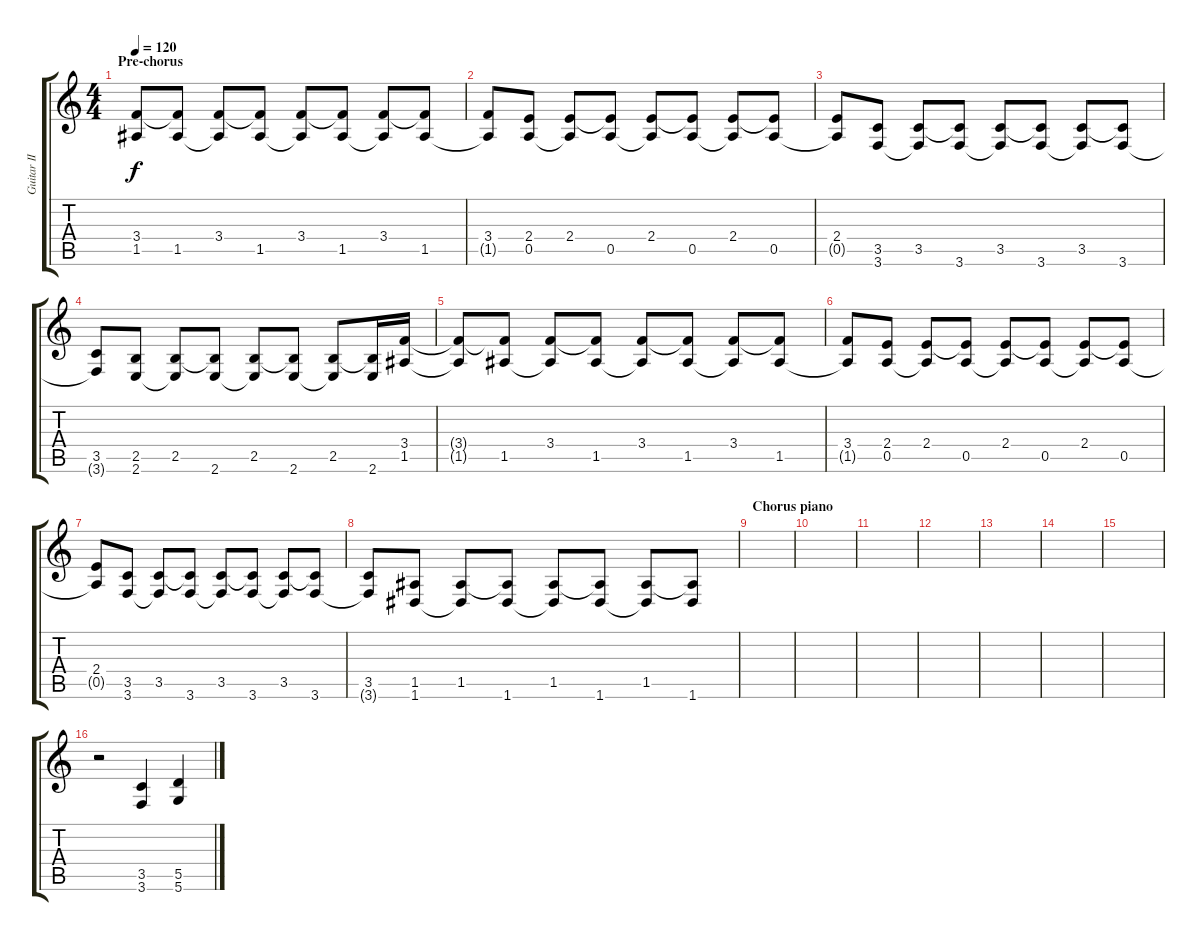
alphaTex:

\track ("Guitar II" "Guitar II") {instrument distortionguitar}
\staff {score tabs}
\tuning (E4 B3 G3 D3 A2 D2) {hide}
\ts (4 4)
\section ("" "Pre-chorus")
\tempo 120
\clef g2
\ks c
(3.4{t} 1.5{t}).8{dy f} (3.4{t} 1.5).8 (3.4 1.5{t}).8 (3.4{t} 1.5).8 (3.4 1.5{t}).8 (3.4{t} 1.5).8 (3.4 1.5{t}).8 (3.4{t} 1.5).8 |
(3.4 1.5{t}).8 (2.4 0.5).8 (2.4 0.5{t}).8 (2.4{t} 0.5).8 (2.4 0.5{t}).8 (2.4{t} 0.5).8 (2.4 0.5{t}).8 (2.4{t} 0.5).8 |
(2.4 0.5{t}).8 (3.5 3.6).8 (3.5 3.6{t}).8 (3.5{t} 3.6).8 (3.5 3.6{t}).8 (3.5{t} 3.6).8 (3.5 3.6{t}).8 (3.5{t} 3.6).8 |
(3.5 3.6{t}).8 (2.5 2.6).8 (2.5 2.6{t}).8 (2.5{t} 2.6).8 (2.5 2.6{t}).8 (2.5{t} 2.6).8 (2.5 2.6{t}).8 (2.5{t} 2.6).16 (3.4 1.5).16 |
(3.4{t} 1.5{t}).8 (3.4{t} 1.5).8 (3.4 1.5{t}).8 (3.4{t} 1.5).8 (3.4 1.5{t}).8 (3.4{t} 1.5).8 (3.4 1.5{t}).8 (3.4{t} 1.5).8 |
(3.4 1.5{t}).8 (2.4 0.5).8 (2.4 0.5{t}).8 (2.4{t} 0.5).8 (2.4 0.5{t}).8 (2.4{t} 0.5).8 (2.4 0.5{t}).8 (2.4{t} 0.5).8 |
(2.4 0.5{t}).8 (3.5 3.6).8 (3.5 3.6{t}).8 (3.5{t} 3.6).8 (3.5 3.6{t}).8 (3.5{t} 3.6).8 (3.5 3.6{t}).8 (3.5{t} 3.6).8 |
(3.5 3.6{t}).8 (1.5 1.6).8 (1.5 1.6{t}).8 (1.5{t} 1.6).8 (1.5 1.6{t}).8 (1.5{t} 1.6).8 (1.5 1.6{t}).8 (1.5{t} 1.6).8 |
\section ("" "Chorus piano")
|
|
|
|
|
|
|
r.2 (3.5 3.6).4 (5.5 5.6).4
